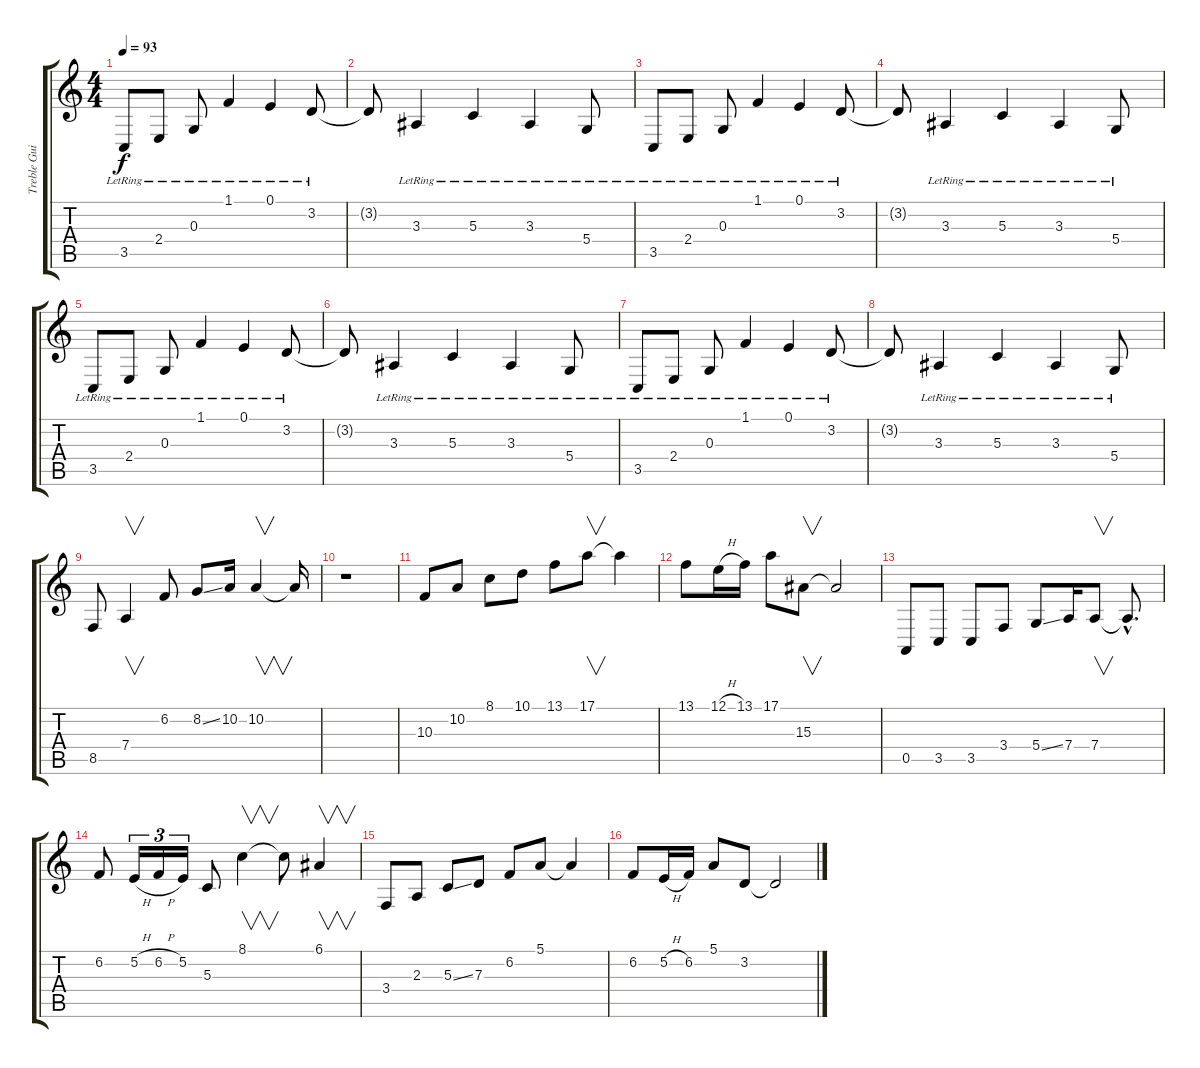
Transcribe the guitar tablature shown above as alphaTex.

\track ("Treble Guitar" "Treble Gui") {instrument harpsichord}
\staff {score tabs}
\tuning (E4 B3 G3 D3 A2 E2) {hide}
\ts (4 4)
\tempo 93
\clef g2
\ks c
3.5{lr}.8{dy f} 2.4{lr}.8 0.3{lr}.8 1.1{lr}.4 0.1{lr}.4 3.2{lr}.8 |
3.2{t}.8 3.3{lr}.4 5.3{lr}.4 3.3{lr}.4 5.4{lr}.8 |
3.5{lr}.8 2.4{lr}.8 0.3{lr}.8 1.1{lr}.4 0.1{lr}.4 3.2{lr}.8 |
3.2{t}.8 3.3{lr}.4 5.3{lr}.4 3.3{lr}.4 5.4{lr}.8 |
3.5{lr}.8 2.4{lr}.8 0.3{lr}.8 1.1{lr}.4 0.1{lr}.4 3.2{lr}.8 |
3.2{t}.8 3.3{lr}.4 5.3{lr}.4 3.3{lr}.4 5.4{lr}.8 |
3.5{lr}.8 2.4{lr}.8 0.3{lr}.8 1.1{lr}.4 0.1{lr}.4 3.2{lr}.8 |
3.2{t}.8 3.3{lr}.4 5.3{lr}.4 3.3{lr}.4 5.4{lr}.8 |
8.5.8{volume 6} 7.4.4{v} 6.2.8 8.2{ss}.8 10.2.16 10.2.4{v} 10.2{t}.16 |
r.1 |
10.3.8 10.2.8 8.1.8 10.1.8 13.1.8 17.1.8{v} 17.1{t}.4 |
13.1.8 12.1{h}.16 13.1.16 17.1.8 15.3.8{v} 15.3{t}.2 |
0.5.8 3.5.8 3.5.8 3.4.8 5.4{ss}.8 7.4.16 7.4.8{v} 7.4{hac t}.8{d} |
6.2.8 5.2{h}.16{tu (3 2)} 6.2{h}.16{tu (3 2)} 5.2.16{tu (3 2)} 5.3.8 8.1.4{v} 8.1{t}.8 6.1.4{v} |
3.4.8 2.3.8 5.3{ss}.8 7.3.8 6.2.8 5.1.8 5.1{t}.4 |
6.2.8 5.2{h}.16 6.2.16 5.1.8 3.2.8 3.2{t}.2
